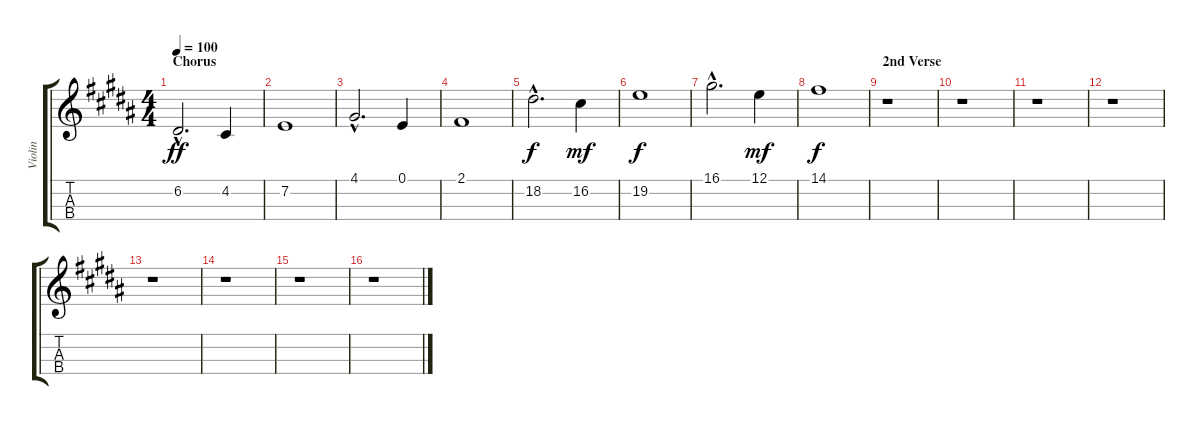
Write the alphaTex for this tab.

\track ("Violin" "Violin") {instrument violin}
\staff {score tabs}
\tuning (E4 A3 D3 G2) {hide}
\ts (4 4)
\section ("" "Chorus")
\tempo 100
\clef g2
\ks b
6.2{hac}.2{d dy ff} 4.2.4 |
7.2.1 |
4.1{hac}.2{d} 0.1.4 |
2.1.1 |
18.2{hac}.2{d dy f} 16.2.4{dy mf} |
19.2.1{dy f} |
16.1{hac}.2{d} 12.1.4{dy mf} |
14.1.1{dy f} |
\section ("" "2nd Verse")
r.1 |
r.1 |
r.1 |
r.1 |
r.1 |
r.1 |
r.1 |
r.1
